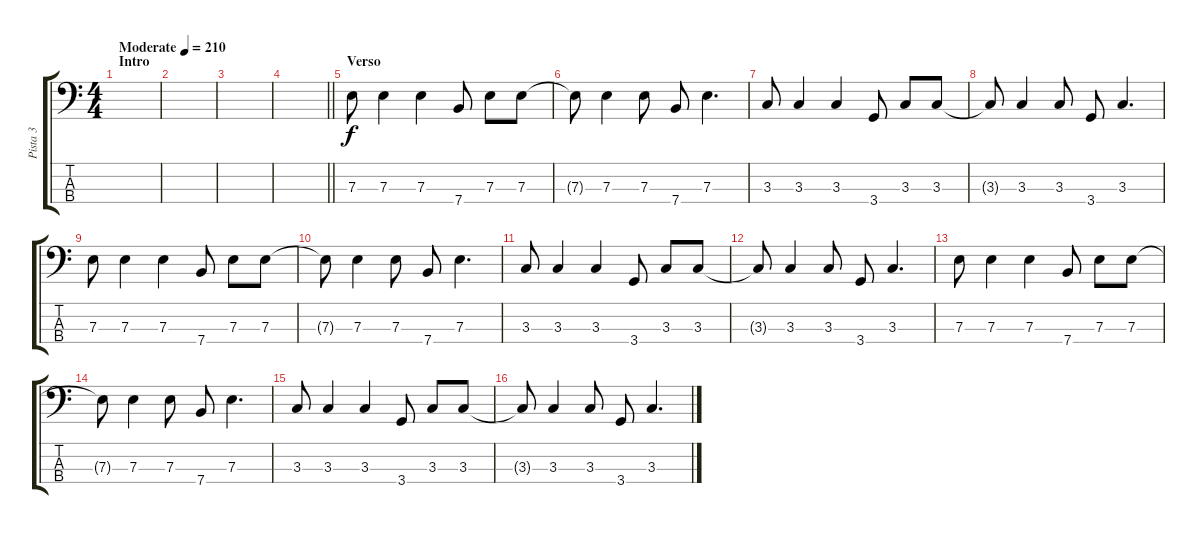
\track ("Pista 3" "Pista 3") {instrument electricbassfinger}
\staff {score tabs}
\tuning (G2 D2 A1 E1) {hide}
\ts (4 4)
\section ("" "Intro")
\tempo (210 "Moderate")
\clef f4
\ks c
|
|
|
\barLineRight lightlight
|
\section ("" "Verso")
7.3.8 7.3.4 7.3.4 7.4.8 7.3.8 7.3.8 |
7.3{t}.8 7.3.4 7.3.8 7.4.8 7.3.4{d} |
3.3.8 3.3.4 3.3.4 3.4.8 3.3.8 3.3.8 |
3.3{t}.8 3.3.4 3.3.8 3.4.8 3.3.4{d} |
7.3.8 7.3.4 7.3.4 7.4.8 7.3.8 7.3.8 |
7.3{t}.8 7.3.4 7.3.8 7.4.8 7.3.4{d} |
3.3.8 3.3.4 3.3.4 3.4.8 3.3.8 3.3.8 |
3.3{t}.8 3.3.4 3.3.8 3.4.8 3.3.4{d} |
7.3.8 7.3.4 7.3.4 7.4.8 7.3.8 7.3.8 |
7.3{t}.8 7.3.4 7.3.8 7.4.8 7.3.4{d} |
3.3.8 3.3.4 3.3.4 3.4.8 3.3.8 3.3.8 |
3.3{t}.8 3.3.4 3.3.8 3.4.8 3.3.4{d}
